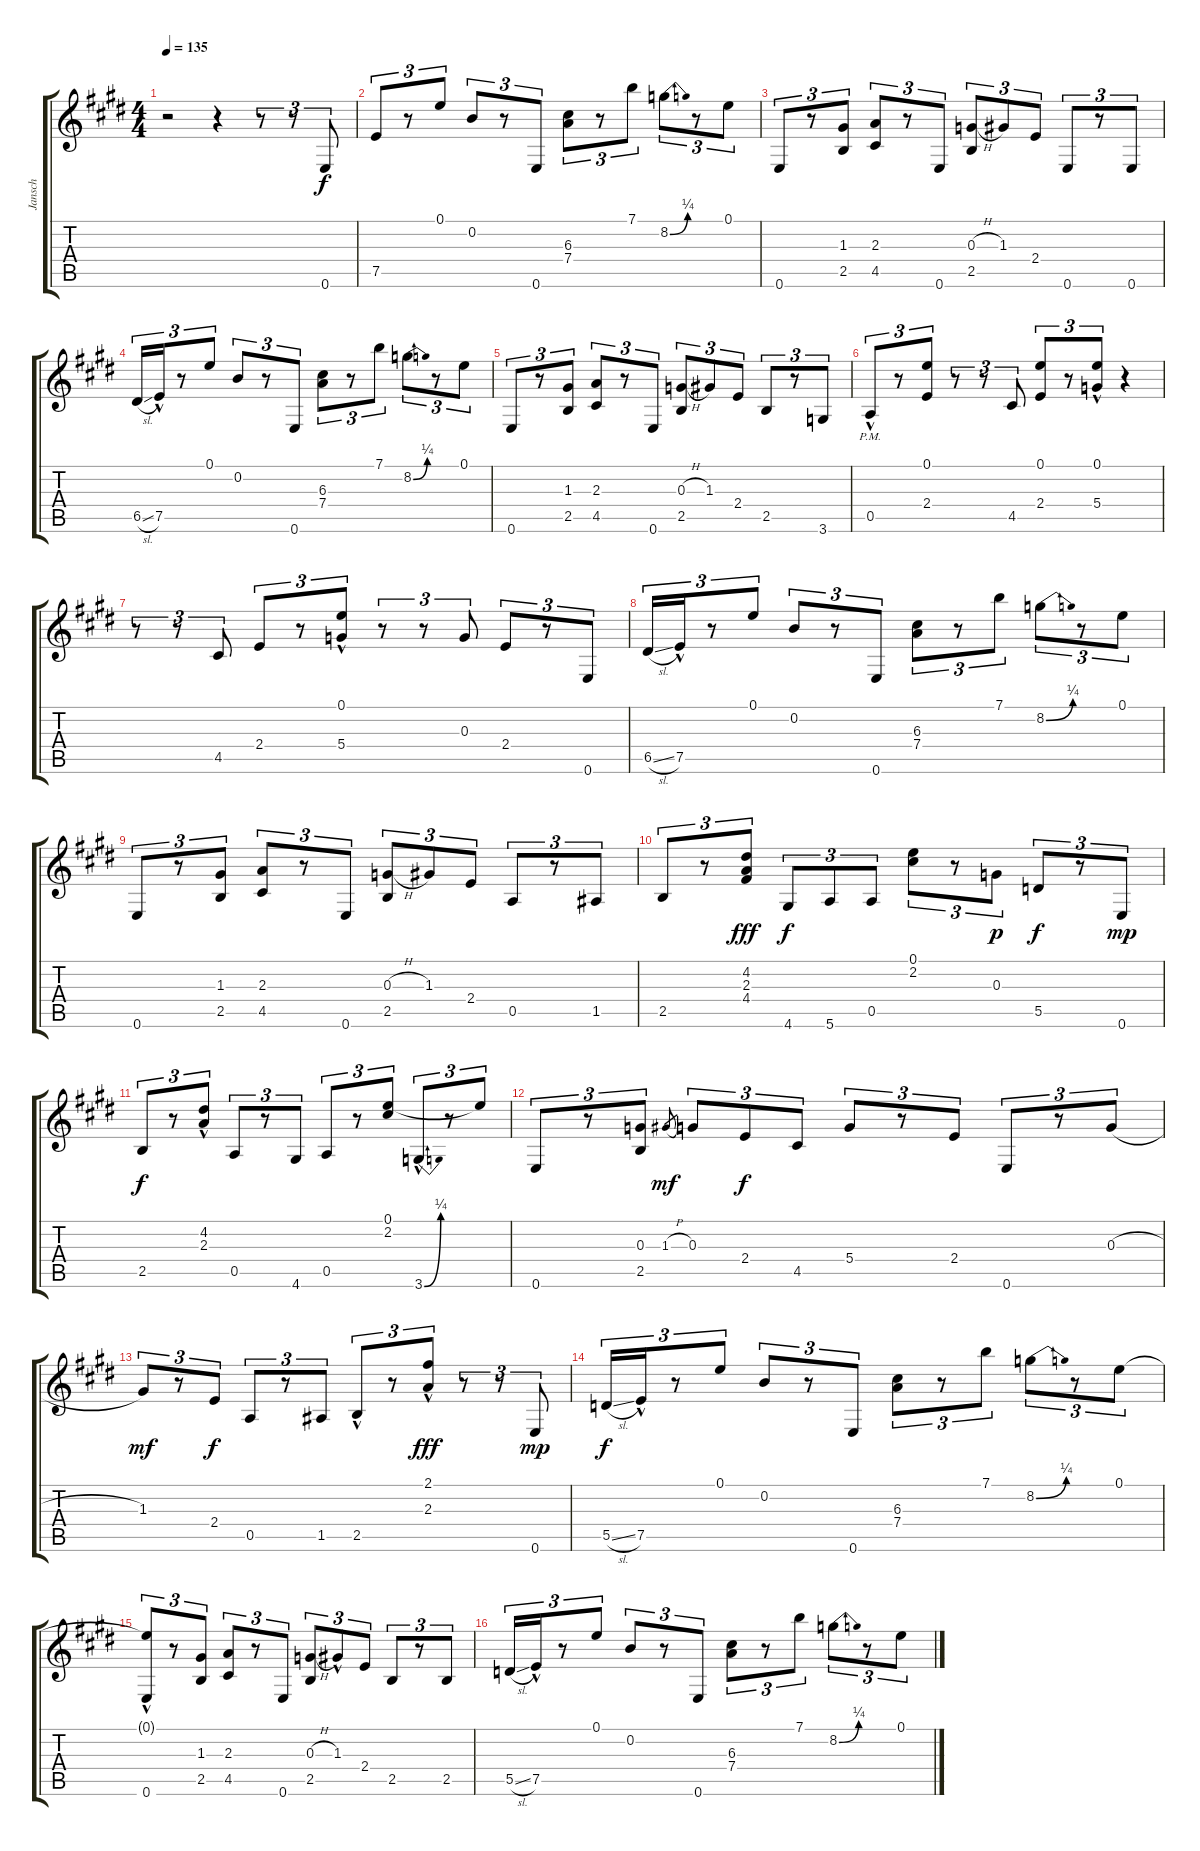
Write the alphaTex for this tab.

\track ("Jansch" "Jansch") {instrument acousticguitarnylon}
\staff {score tabs}
\tuning (E4 B3 G3 D3 A2 E2) {hide}
\ts (4 4)
\tempo 135
\clef g2
\ks e
r.2{dy f instrument acousticguitarnylon} r.4 r.8{tu (3 2)} r.8{tu (3 2)} 0.6.8{tu (3 2)} |
7.5.8{tu (3 2)} r.8{tu (3 2)} 0.1.8{tu (3 2)} 0.2.8{tu (3 2)} r.8{tu (3 2)} 0.6.8{tu (3 2)} (6.3 7.4).8{tu (3 2)} r.8{tu (3 2)} 7.1.8{tu (3 2)} 8.2{be (bend 0 0 60 1)}.8{tu (3 2)} r.8{tu (3 2)} 0.1.8{tu (3 2)} |
0.6.8{tu (3 2)} r.8{tu (3 2)} (1.3 2.5).8{tu (3 2)} (2.3 4.5).8{tu (3 2)} r.8{tu (3 2)} 0.6.8{tu (3 2)} (0.3{h} 2.5).8{tu (3 2)} 1.3.8{tu (3 2)} 2.4.8{tu (3 2)} 0.6.8{tu (3 2)} r.8{tu (3 2)} 0.6.8{tu (3 2)} |
6.5{sl}.16{tu (3 2)} 7.5{hac}.16{tu (3 2)} r.8{tu (3 2)} 0.1.8{tu (3 2)} 0.2.8{tu (3 2)} r.8{tu (3 2)} 0.6.8{tu (3 2)} (6.3 7.4).8{tu (3 2)} r.8{tu (3 2)} 7.1.8{tu (3 2)} 8.2{be (bend 0 0 60 1)}.8{tu (3 2)} r.8{tu (3 2)} 0.1.8{tu (3 2)} |
0.6.8{tu (3 2)} r.8{tu (3 2)} (1.3 2.5).8{tu (3 2)} (2.3 4.5).8{tu (3 2)} r.8{tu (3 2)} 0.6.8{tu (3 2)} (0.3{h} 2.5).8{tu (3 2)} 1.3.8{tu (3 2)} 2.4.8{tu (3 2)} 2.5.8{tu (3 2)} r.8{tu (3 2)} 3.6.8{tu (3 2)} |
0.5{hac pm}.8{tu (3 2)} r.8{tu (3 2)} (0.1 2.4).8{tu (3 2)} r.8{tu (3 2)} r.8{tu (3 2)} 4.5.8{tu (3 2)} (0.1 2.4).8{tu (3 2)} r.8{tu (3 2)} (0.1{hac} 5.4).8{tu (3 2)} r.4 |
r.8{tu (3 2)} r.8{tu (3 2)} 4.5.8{tu (3 2)} 2.4.8{tu (3 2)} r.8{tu (3 2)} (0.1{hac} 5.4{hac}).8{tu (3 2)} r.8{tu (3 2)} r.8{tu (3 2)} 0.3.8{tu (3 2)} 2.4.8{tu (3 2)} r.8{tu (3 2)} 0.6.8{tu (3 2)} |
6.5{sl}.16{tu (3 2)} 7.5{hac}.16{tu (3 2)} r.8{tu (3 2)} 0.1.8{tu (3 2)} 0.2.8{tu (3 2)} r.8{tu (3 2)} 0.6.8{tu (3 2)} (6.3 7.4).8{tu (3 2)} r.8{tu (3 2)} 7.1.8{tu (3 2)} 8.2{be (bend 0 0 60 1)}.8{tu (3 2)} r.8{tu (3 2)} 0.1.8{tu (3 2)} |
0.6.8{tu (3 2)} r.8{tu (3 2)} (1.3 2.5).8{tu (3 2)} (2.3 4.5).8{tu (3 2)} r.8{tu (3 2)} 0.6.8{tu (3 2)} (0.3{h} 2.5).8{tu (3 2)} 1.3.8{tu (3 2)} 2.4.8{tu (3 2)} 0.5.8{tu (3 2)} r.8{tu (3 2)} 1.5.8{tu (3 2)} |
2.5.8{tu (3 2)} r.8{tu (3 2)} (4.2 2.3 4.4).8{tu (3 2) dy fff} 4.6.8{tu (3 2) dy f} 5.6.8{tu (3 2)} 0.5.8{tu (3 2)} (0.1 2.2).8{tu (3 2)} r.8{tu (3 2)} 0.3.8{tu (3 2) dy p} 5.5.8{tu (3 2) dy f} r.8{tu (3 2)} 0.6.8{tu (3 2) dy mp} |
2.5.8{tu (3 2) dy f} r.8{tu (3 2)} (4.2{hac} 2.3).8{tu (3 2)} 0.5.8{tu (3 2)} r.8{tu (3 2)} 4.6.8{tu (3 2)} 0.5.8{tu (3 2)} r.8{tu (3 2)} (0.1 2.2).8{tu (3 2)} 3.6{be (bend 0 0 60 1) hac}.8{tu (3 2)} r.8{tu (3 2)} 0.1{t}.8{tu (3 2)} |
0.6.8{tu (3 2)} r.8{tu (3 2)} (0.3 2.5).8{tu (3 2)} 1.3{h}.8{gr dy mf} 0.3.8{tu (3 2)} 2.4.8{tu (3 2) dy f} 4.5.8{tu (3 2)} 5.4.8{tu (3 2)} r.8{tu (3 2)} 2.4.8{tu (3 2)} 0.6.8{tu (3 2)} r.8{tu (3 2)} 0.3{h}.8{tu (3 2)} |
1.3.8{tu (3 2) dy mf} r.8{tu (3 2)} 2.4.8{tu (3 2) dy f} 0.5.8{tu (3 2)} r.8{tu (3 2)} 1.5.8{tu (3 2)} 2.5{hac}.8{tu (3 2)} r.8{tu (3 2)} (2.1{hac} 2.3{hac}).8{tu (3 2) dy fff} r.8{tu (3 2)} r.8{tu (3 2)} 0.6.8{tu (3 2) dy mp} |
5.5{sl}.16{tu (3 2) dy f} 7.5{hac}.16{tu (3 2)} r.8{tu (3 2)} 0.1.8{tu (3 2)} 0.2.8{tu (3 2)} r.8{tu (3 2)} 0.6.8{tu (3 2)} (6.3 7.4).8{tu (3 2)} r.8{tu (3 2)} 7.1.8{tu (3 2)} 8.2{be (bend 0 0 60 1)}.8{tu (3 2)} r.8{tu (3 2)} 0.1.8{tu (3 2)} |
(0.1{hac t} 0.6).8{tu (3 2)} r.8{tu (3 2)} (1.3 2.5).8{tu (3 2)} (2.3 4.5).8{tu (3 2)} r.8{tu (3 2)} 0.6.8{tu (3 2)} (0.3{h} 2.5).8{tu (3 2)} 1.3{hac}.8{tu (3 2)} 2.4.8{tu (3 2)} 2.5.8{tu (3 2)} r.8{tu (3 2)} 2.5.8{tu (3 2)} |
5.5{sl}.16{tu (3 2)} 7.5{hac}.16{tu (3 2)} r.8{tu (3 2)} 0.1.8{tu (3 2)} 0.2.8{tu (3 2)} r.8{tu (3 2)} 0.6.8{tu (3 2)} (6.3 7.4).8{tu (3 2)} r.8{tu (3 2)} 7.1.8{tu (3 2)} 8.2{be (bend 0 0 60 1)}.8{tu (3 2)} r.8{tu (3 2)} 0.1.8{tu (3 2)}
